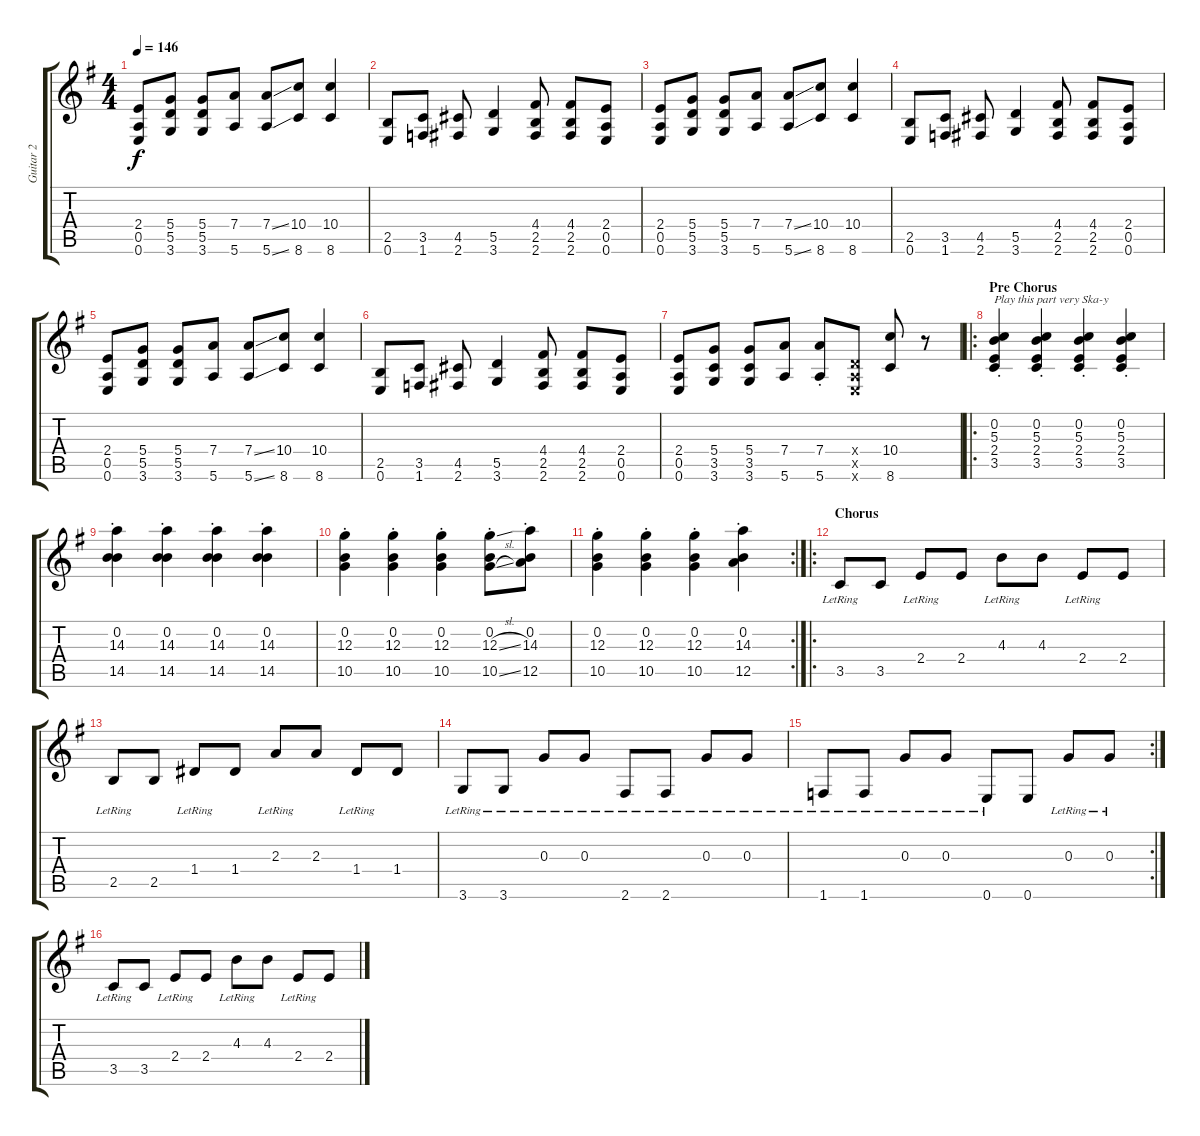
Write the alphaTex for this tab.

\track ("Guitar 2" "Guitar 2") {instrument distortionguitar}
\staff {score tabs}
\tuning (E4 B3 G3 D3 A2 E2) {hide}
\ts (4 4)
\tempo 146
\clef g2
\ks g
(2.4 0.5 0.6).8{dy f} (5.4 5.5 3.6).8 (5.4 5.5 3.6).8 (7.4 5.6).8 (7.4{ss} 5.6{ss}).8 (10.4 8.6).8 (10.4 8.6).4 |
(2.5 0.6).8 (3.5 1.6).8 (4.5 2.6).8 (5.5 3.6).4 (4.4 2.5 2.6).8 (4.4 2.5 2.6).8 (2.4 0.5 0.6).8 |
(2.4 0.5 0.6).8 (5.4 5.5 3.6).8 (5.4 5.5 3.6).8 (7.4 5.6).8 (7.4{ss} 5.6{ss}).8 (10.4 8.6).8 (10.4 8.6).4 |
(2.5 0.6).8 (3.5 1.6).8 (4.5 2.6).8 (5.5 3.6).4 (4.4 2.5 2.6).8 (4.4 2.5 2.6).8 (2.4 0.5 0.6).8 |
(2.4 0.5 0.6).8 (5.4 5.5 3.6).8 (5.4 5.5 3.6).8 (7.4 5.6).8 (7.4{ss} 5.6{ss}).8 (10.4 8.6).8 (10.4 8.6).4 |
(2.5 0.6).8 (3.5 1.6).8 (4.5 2.6).8 (5.5 3.6).4 (4.4 2.5 2.6).8 (4.4 2.5 2.6).8 (2.4 0.5 0.6).8 |
(2.4 0.5 0.6).8 (5.4 3.5 3.6).8 (5.4 3.5 3.6).8 (7.4 5.6).8 (7.4{st} 5.6{st}).8 (0.4{x} 0.5{x} 0.6{x}).8 (10.4 8.6).8 r.8 |
\ro
\section ("" "Pre Chorus")
(0.2{st} 5.3{st} 2.4{st} 3.5{st}).4{txt "Play this part very Ska-y" volume 13} (0.2{st} 5.3{st} 2.4{st} 3.5{st}).4 (0.2{st} 5.3{st} 2.4{st} 3.5{st}).4 (0.2{st} 5.3{st} 2.4{st} 3.5{st}).4 |
(0.2{st} 14.3{st} 14.5{st}).4 (0.2{st} 14.3{st} 14.5{st}).4 (0.2{st} 14.3{st} 14.5{st}).4 (0.2{st} 14.3{st} 14.5{st}).4 |
(0.2{st} 12.3{st} 10.5{st}).4 (0.2{st} 12.3{st} 10.5{st}).4 (0.2{st} 12.3{st} 10.5{st}).4 (0.2{st} 12.3{sl} 10.5{sl}).8 (0.2{st} 14.3{st} 12.5{st}).8 |
\rc 2
(0.2{st} 12.3{st} 10.5{st}).4 (0.2{st} 12.3{st} 10.5{st}).4 (0.2{st} 12.3{st} 10.5{st}).4 (0.2{st} 14.3{st} 12.5{st}).4 |
\ro
\section ("" "Chorus")
3.5{lr}.8 3.5.8 2.4{lr}.8 2.4.8 4.3{lr}.8 4.3.8 2.4{lr}.8 2.4.8 |
2.5{lr}.8 2.5.8 1.4{lr}.8 1.4.8 2.3{lr}.8 2.3.8 1.4{lr}.8 1.4.8 |
3.6{lr}.8 3.6{lr}.8 0.3{lr}.8 0.3{lr}.8 2.6{lr}.8 2.6{lr}.8 0.3{lr}.8 0.3{lr}.8 |
\rc 2
1.6{lr}.8 1.6{lr}.8 0.3{lr}.8 0.3{lr}.8 0.6{lr}.8 0.6.8 0.3{lr}.8 0.3{lr}.8 |
3.5{lr}.8 3.5.8 2.4{lr}.8 2.4.8 4.3{lr}.8 4.3.8 2.4{lr}.8 2.4.8
